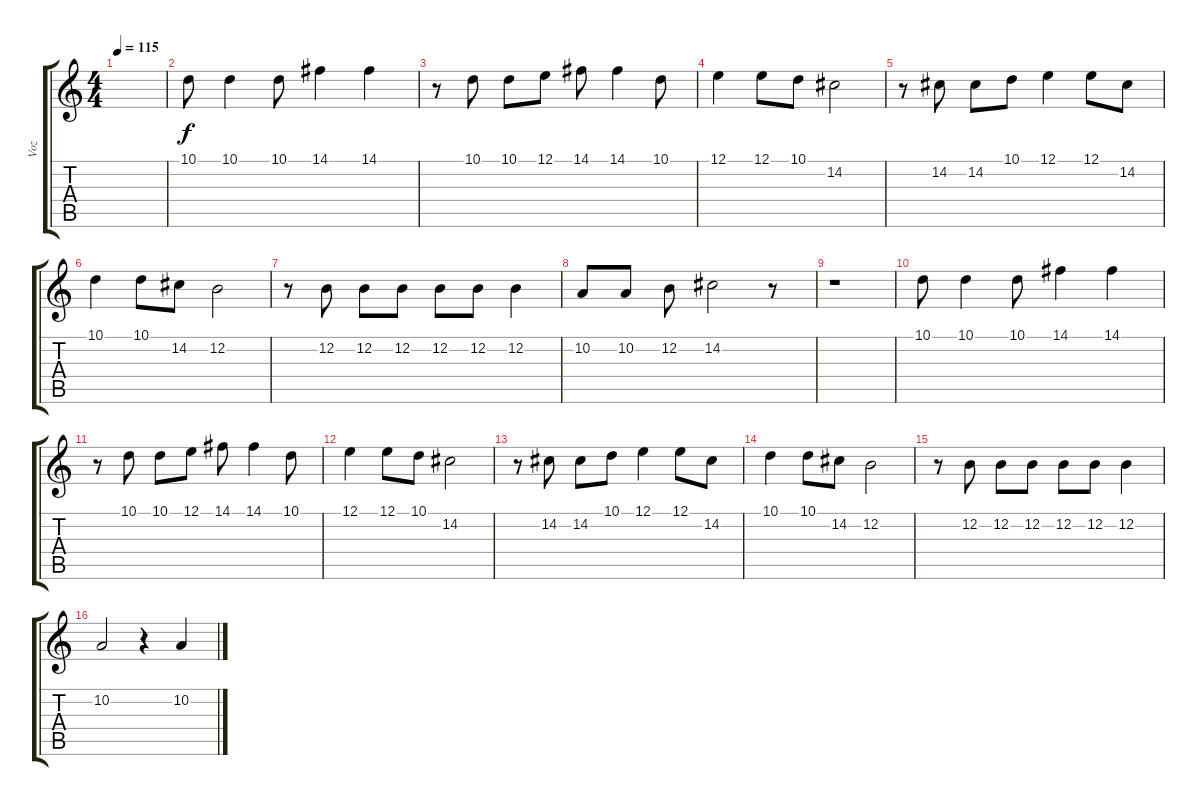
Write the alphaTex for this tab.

\track ("Voz" "Voz") {instrument synthstrings1}
\staff {score tabs}
\tuning (E4 B3 G3 D3 A2 E2) {hide}
\ts (4 4)
\tempo 115
\clef g2
\ks c
|
10.1.8 10.1.4 10.1.8 14.1.4 14.1.4 |
r.8 10.1.8 10.1.8 12.1.8 14.1.8 14.1.4 10.1.8 |
12.1.4 12.1.8 10.1.8 14.2.2 |
r.8 14.2.8 14.2.8 10.1.8 12.1.4 12.1.8 14.2.8 |
10.1.4 10.1.8 14.2.8 12.2.2 |
r.8 12.2.8 12.2.8 12.2.8 12.2.8 12.2.8 12.2.4 |
10.2.8 10.2.8 12.2.8 14.2.2 r.8 |
r.1 |
10.1.8 10.1.4 10.1.8 14.1.4 14.1.4 |
r.8 10.1.8 10.1.8 12.1.8 14.1.8 14.1.4 10.1.8 |
12.1.4 12.1.8 10.1.8 14.2.2 |
r.8 14.2.8 14.2.8 10.1.8 12.1.4 12.1.8 14.2.8 |
10.1.4 10.1.8 14.2.8 12.2.2 |
r.8 12.2.8 12.2.8 12.2.8 12.2.8 12.2.8 12.2.4 |
10.2.2 r.4 10.2.4
